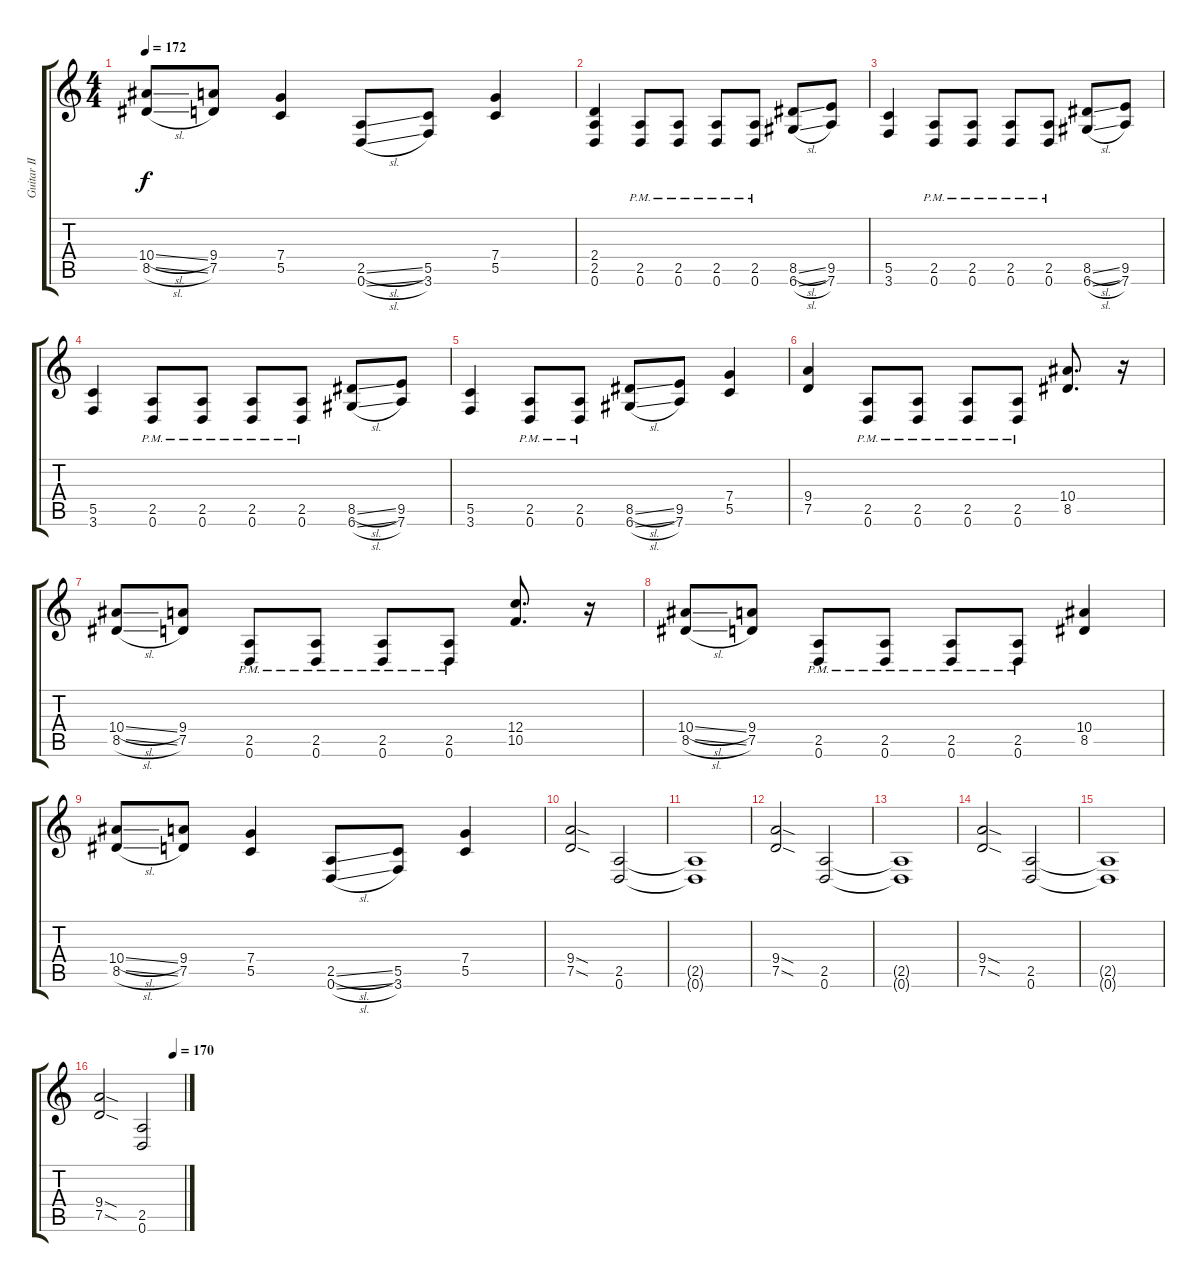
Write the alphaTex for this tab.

\track ("Guitar II" "Guitar II") {instrument distortionguitar}
\staff {score tabs}
\tuning (D4 A3 F3 C3 G2 D2) {hide}
\ts (4 4)
\tempo 172
\clef g2
\ks c
(10.4{sl} 8.5{sl}).8{dy f} (9.4 7.5).8 (7.4 5.5).4 (2.5{sl} 0.6{sl}).8 (5.5 3.6).8 (7.4 5.5).4 |
(2.4 2.5 0.6).4 (2.5{pm} 0.6{pm}).8 (2.5{pm} 0.6{pm}).8 (2.5{pm} 0.6{pm}).8 (2.5{pm} 0.6{pm}).8 (8.5{sl} 6.6{sl}).8 (9.5 7.6).8 |
(5.5 3.6).4 (2.5{pm} 0.6{pm}).8 (2.5{pm} 0.6{pm}).8 (2.5{pm} 0.6{pm}).8 (2.5{pm} 0.6{pm}).8 (8.5{sl} 6.6{sl}).8 (9.5 7.6).8 |
(5.5 3.6).4 (2.5{pm} 0.6{pm}).8 (2.5{pm} 0.6{pm}).8 (2.5{pm} 0.6{pm}).8 (2.5{pm} 0.6{pm}).8 (8.5{sl} 6.6{sl}).8 (9.5 7.6).8 |
(5.5 3.6).4 (2.5{pm} 0.6{pm}).8 (2.5{pm} 0.6{pm}).8 (8.5{sl} 6.6{sl}).8 (9.5 7.6).8 (7.4 5.5).4 |
(9.4 7.5).4 (2.5{pm} 0.6{pm}).8 (2.5{pm} 0.6{pm}).8 (2.5{pm} 0.6{pm}).8 (2.5{pm} 0.6{pm}).8 (10.4 8.5).8{d} r.16 |
(10.4{sl} 8.5{sl}).8 (9.4 7.5).8 (2.5{pm} 0.6{pm}).8 (2.5{pm} 0.6{pm}).8 (2.5{pm} 0.6{pm}).8 (2.5{pm} 0.6{pm}).8 (12.4 10.5).8{d} r.16 |
(10.4{sl} 8.5{sl}).8 (9.4 7.5).8 (2.5{pm} 0.6{pm}).8 (2.5{pm} 0.6{pm}).8 (2.5{pm} 0.6{pm}).8 (2.5{pm} 0.6{pm}).8 (10.4 8.5).4 |
(10.4{sl} 8.5{sl}).8 (9.4 7.5).8 (7.4 5.5).4 (2.5{sl} 0.6{sl}).8 (5.5 3.6).8 (7.4 5.5).4 |
(9.4{sod} 7.5{sod}).2 (2.5 0.6).2 |
(2.5{t} 0.6{t}).1 |
(9.4{sod} 7.5{sod}).2 (2.5 0.6).2 |
(2.5{t} 0.6{t}).1 |
(9.4{sod} 7.5{sod}).2 (2.5 0.6).2 |
(2.5{t} 0.6{t}).1 |
\tempo (170 0.875)
(9.4{sod} 7.5{sod}).2 (2.5 0.6).2
